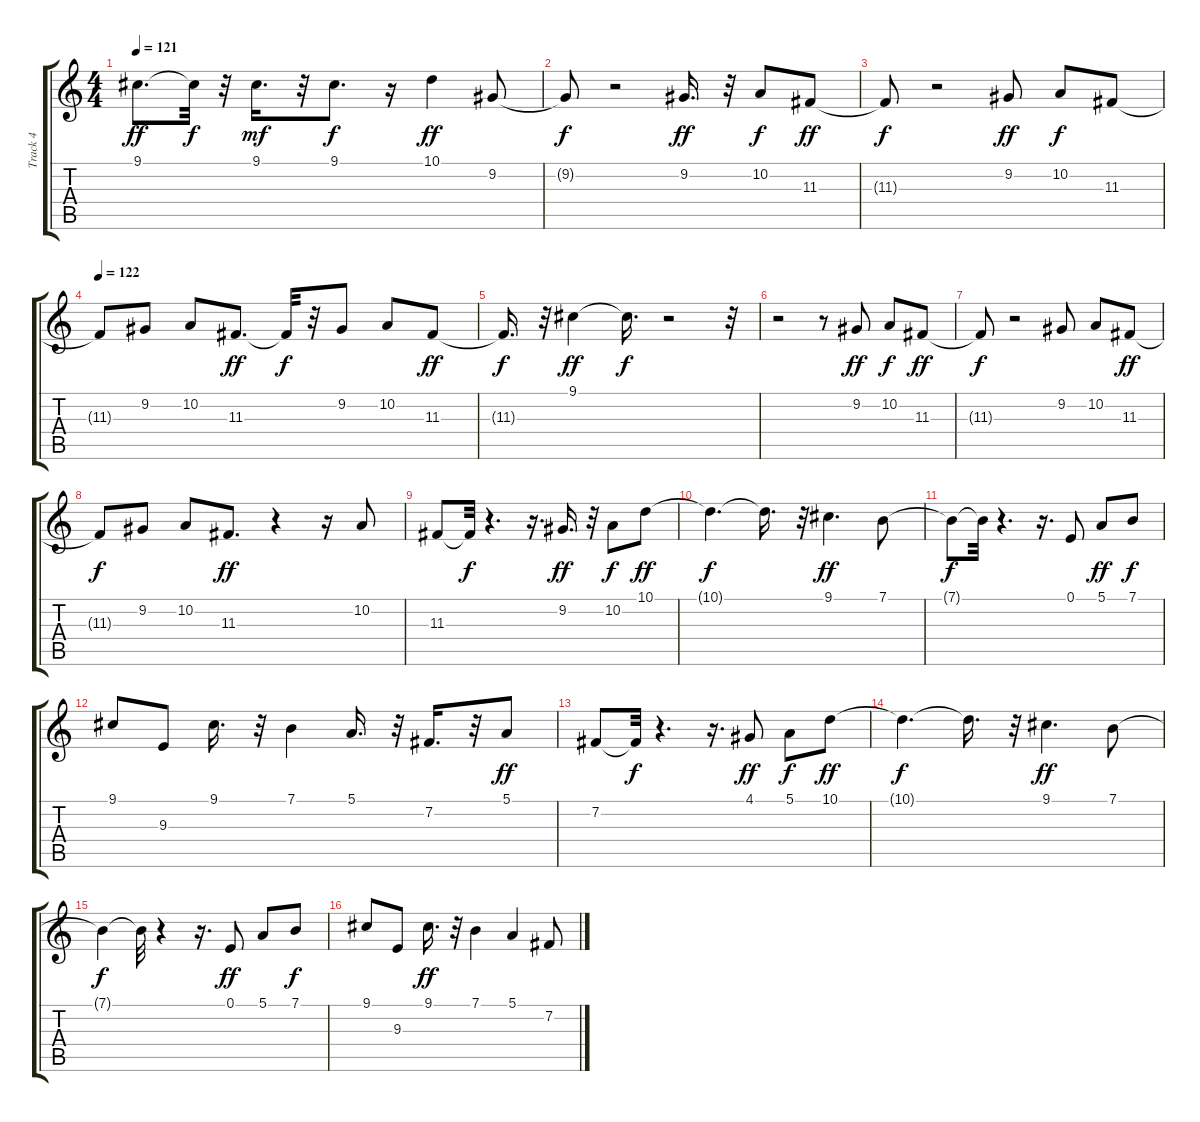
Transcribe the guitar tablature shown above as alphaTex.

\track ("Track 4" "Track 4") {instrument sopranosax}
\staff {score tabs}
\tuning (E4 B3 G3 D3 A2 E2) {hide}
\ts (4 4)
\tempo 121
\clef g2
\ks c
9.1.8{d dy ff} 9.1{t}.32{dy f} r.32 9.1.16{d dy mf} r.32 9.1.8{d dy f} r.16 10.1.4{dy ff} 9.2.8 |
9.2{t}.8{dy f} r.2 9.2.16{d dy ff} r.32 10.2.8{dy f} 11.3.8{dy ff} |
11.3{t}.8{dy f} r.2 9.2.8{dy ff} 10.2.8{dy f} 11.3.8 |
\tempo 122
11.3{t}.8 9.2.8 10.2.8 11.3.8{d dy ff} 11.3{t}.32{dy f} r.32 9.2.8 10.2.8 11.3.8{dy ff} |
11.3{t}.16{d dy f} r.32 9.1.4{dy ff} 9.1{t}.16{d dy f} r.2 r.32 |
r.2 r.8 9.2.8{dy ff} 10.2.8{dy f} 11.3.8{dy ff} |
11.3{t}.8{dy f} r.2 9.2.8 10.2.8 11.3.8{dy ff} |
11.3{t}.8{dy f} 9.2.8 10.2.8 11.3.8{d dy ff} r.4 r.16 10.2.8 |
11.3.8 11.3{t}.32{dy f} r.4{d} r.16{d} 9.2.16{d dy ff} r.32 10.2.8{dy f} 10.1.8{dy ff} |
10.1{t}.4{d dy f} 10.1{t}.16{d} r.32 9.1.4{d dy ff} 7.1.8 |
7.1{t}.8{dy f} 7.1{t}.32 r.4{d} r.16{d} 0.1.8 5.1.8{dy ff} 7.1.8{dy f} |
9.1.8 9.3.8 9.1.16{d} r.32 7.1.4 5.1.16{d} r.32 7.2.16{d} r.32 5.1.8{dy ff} |
7.2.8 7.2{t}.32{dy f} r.4{d} r.16{d} 4.1.8{dy ff} 5.1.8{dy f} 10.1.8{dy ff} |
10.1{t}.4{d dy f} 10.1{t}.16{d} r.32 9.1.4{d dy ff} 7.1.8 |
7.1{t}.4{dy f} 7.1{t}.32 r.4 r.16{d} 0.1.8{dy ff} 5.1.8 7.1.8{dy f} |
9.1.8 9.3.8 9.1.16{d dy ff} r.32 7.1.4 5.1.4 7.2.8
